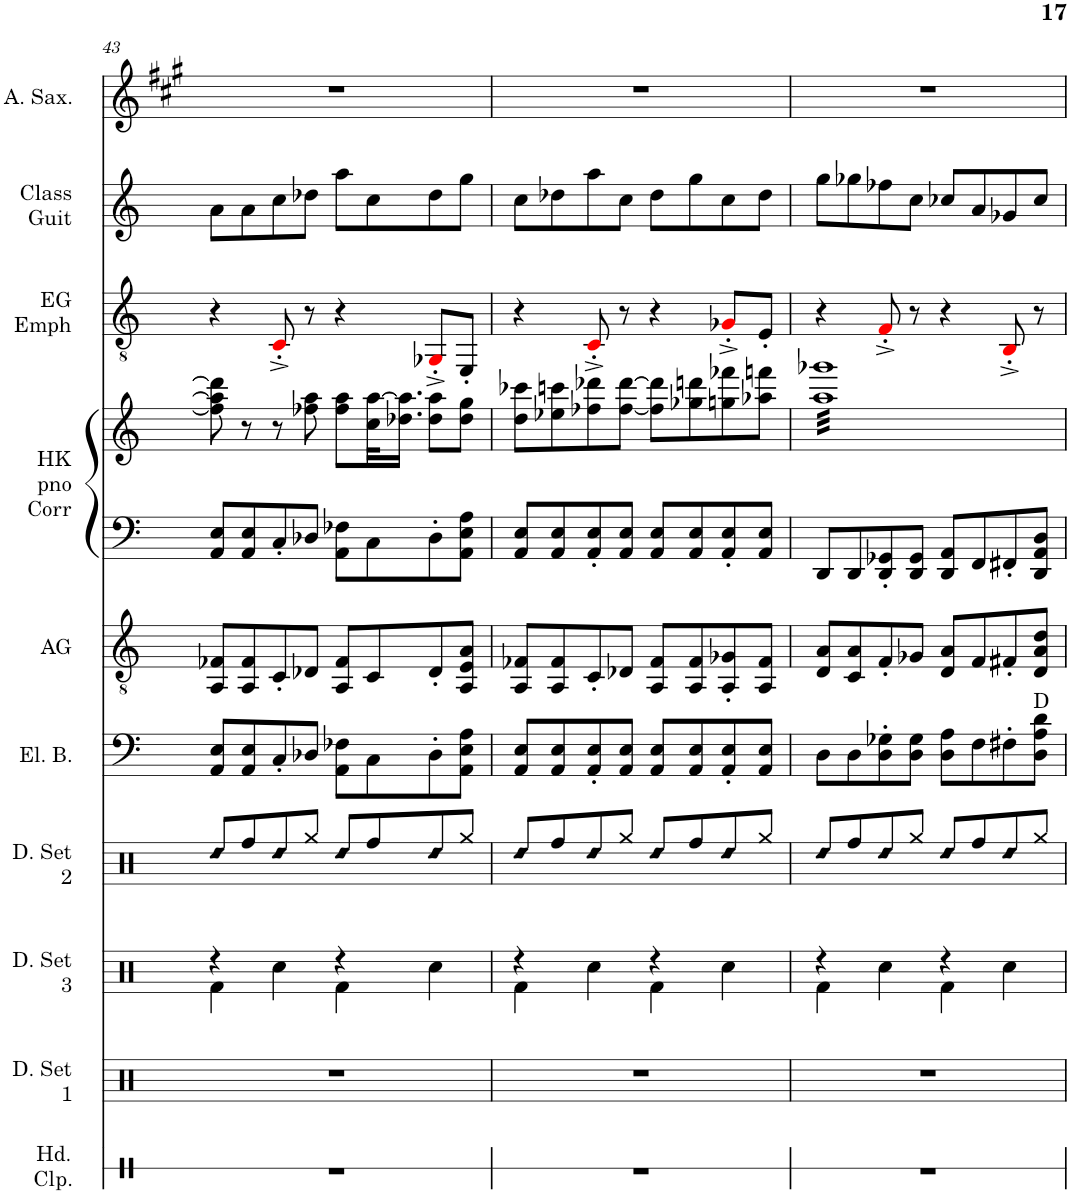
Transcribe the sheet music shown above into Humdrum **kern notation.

**kern	**kern	**kern	**kern	**kern	**kern	**kern	**kern	**kern	**kern	**kern
*part10	*part9	*part8	*part7	*part6	*part5	*part4	*part4	*part3	*part2	*part1
*staff11	*staff10	*staff9	*staff8	*staff7	*staff6	*staff5	*staff4	*staff3	*staff2	*staff1
*I"Hd.  Clp	*I"D. Set 1	*I"D. Set 3	*I"D. Set 2	*I"El. B.	*I"AG	*I"HK pno Corr	*	*I"EG Emph	*I"Class Guit	*I"A. Sax.
*I'Hd.  Clp.	*I'D. Set 1	*I'D. Set 3	*I'D. Set 2	*I'El. B.	*I'AG	*I'HK pno Corr	*	*I'EG Emph	*I'Class Guit	*I'A. Sax.
!!LO:PB:g=z
*clefX	*clefX	*clefX	*clefX	*clefF4	*clefGv2	*clefF4	*clefG2	*clefGv2	*clefG2	*clefG2
*	*	*	*	*Trd7c12	*	*	*	*	*	*Trd5c9
*k[]	*k[]	*k[]	*k[]	*k[]	*k[]	*k[]	*k[]	*k[]	*k[]	*k[f#c#g#]
*M4/4	*M4/4	*M4/4	*M4/4	*M4/4	*M4/4	*M4/4	*M4/4	*M4/4	*M4/4	*M4/4
=43	=43	=43	=43	=43	=43	=43	=43	=43	=43	=43
*	*	*^	*	*	*	*	*	*	*	*
!	!	!	!	!LO:N:head=diamond	!	!	!	!	!	!	!
1r	1r	4r	4Rf\	8Rdd/L	8AA/ 8E/L	8AA/ 8F-X/L	8AA/ 8E/L	8ff\] 8aa\] 8ddd\]	4r	8a\L	1r
.	.	.	.	8Rff/	8AA/ 8E/	8AA/ 8F-/	8AA/ 8E/	8r	.	8a\	.
!	!	!	!	!LO:N:head=diamond	!	!	!	!	!	!	!
.	.	4Rcc\	4ryy	8Rdd/	8C'/	8C'/	8C'/	8r	8C'^i/	8cc\	.
.	.	.	.	8Rgg/J	8D-X/J	8D-X/J	8D-X/J	8ff-X\ 8aa\	8r	8dd-X\J	.
!	!	!	!	!LO:N:head=diamond	!	!	!	!	!	!	!
.	.	4r	4Rf\	8Rdd/L	8AA\ 8F-X\L	8AA/ 8F-/L	8AA\ 8F-X\L	8ff-\ 8aa\L	4r	8aa\L	.
.	.	.	.	8Rff/	8C\	8C/	8C\	32cc\ [32aa\KL	.	8cc\	.
.	.	.	.	.	.	.	.	16.dd-X\ 16.aa\]JJ	.	.	.
!	!	!	!	!LO:N:head=diamond	!	!	!	!	!	!	!
.	.	4Rcc\	4ryy	8Rdd/	8D-'\	8D-'/	8D-'\	8dd-\ 8aa\L	8GG-X'^i/L	8dd-\	.
.	.	.	.	8Rgg/J	8AA\ 8E\ 8A\J	8AA/ 8E/ 8A/J	8AA\ 8E\ 8A\J	8dd-\ 8gg\J	8EE'/J	8gg\J	.
=44	=44	=44	=44	=44	=44	=44	=44	=44	=44	=44	=44
!	!	!	!	!LO:N:head=diamond	!	!	!	!	!	!	!
1r	1r	4r	4Rf\	8Rdd/L	8AA/ 8E/L	8AA/ 8F-X/L	8AA/ 8E/L	8dd\ 8ccc-X\L	4r	8cc\L	1r
.	.	.	.	8Rff/	8AA/ 8E/	8AA/ 8F-/	8AA/ 8E/	8ee-X\ 8cccn\	.	8dd-X\	.
!	!	!	!	!LO:N:head=diamond	!	!	!	!	!	!	!
.	.	4Rcc\	4ryy	8Rdd/	8AA/' 8E/'	8C'/	8AA/' 8E/'	8ff-X\ 8ddd-X\	8C'^i/	8aa\	.
.	.	.	.	8Rgg/J	8AA/ 8E/J	8D-X/J	8AA/ 8E/J	[8ff-\ [8ddd-\J	8r	8cc\J	.
!	!	!	!	!LO:N:head=diamond	!	!	!	!	!	!	!
.	.	4r	4Rf\	8Rdd/L	8AA/ 8E/L	8AA/ 8F-/L	8AA/ 8E/L	8ff-\] 8ddd-\]L	4r	8dd-\L	.
.	.	.	.	8Rff/	8AA/ 8E/	8AA/ 8F-/	8AA/ 8E/	8gg-X\ 8dddn\	.	8gg\	.
!	!	!	!	!LO:N:head=diamond	!	!	!	!	!	!	!
.	.	4Rcc\	4ryy	8Rdd/	8AA/' 8E/'	8AA/' 8G-X/'	8AA/' 8E/'	8ggn\ 8fff-X\	8G-X'^i/L	8cc\	.
.	.	.	.	8Rgg/J	8AA/ 8E/J	8AA/ 8F-/J	8AA/ 8E/J	8aa-X\ 8fffn\J	8E'/J	8dd-\J	.
=45	=45	=45	=45	=45	=45	=45	=45	=45	=45	=45	=45
!	!	!	!	!LO:N:head=diamond	!	!	!	!	!	!	!
*	*	*	*	*	*	*	*	*tremolo	*	*	*
1r	1r	4r	4Rf\	8Rdd/L	8D\L	8D/ 8A/L	8DD/L	32aa 32ggg-XLLL	4r	8gg\L	1r
.	.	.	.	.	.	.	.	32aa 32ggg-X	.	.	.
.	.	.	.	.	.	.	.	32aa 32ggg-X	.	.	.
.	.	.	.	.	.	.	.	32aa 32ggg-X	.	.	.
.	.	.	.	8Rff/	8D\	8C/ 8A/	8DD/	32aa 32ggg-X	.	8gg-X\	.
.	.	.	.	.	.	.	.	32aa 32ggg-X	.	.	.
.	.	.	.	.	.	.	.	32aa 32ggg-X	.	.	.
.	.	.	.	.	.	.	.	32aa 32ggg-X	.	.	.
!	!	!	!	!LO:N:head=diamond	!	!	!	!	!	!	!
.	.	4Rcc\	4ryy	8Rdd/	8D\' 8G-X\'	8F'/	8DD/' 8GG-X/'	32aa 32ggg-X	8F'^i/	8ff-X\	.
.	.	.	.	.	.	.	.	32aa 32ggg-X	.	.	.
.	.	.	.	.	.	.	.	32aa 32ggg-X	.	.	.
.	.	.	.	.	.	.	.	32aa 32ggg-X	.	.	.
.	.	.	.	8Rgg/J	8D\ 8G-\J	8G-X/J	8DD/ 8GG-/J	32aa 32ggg-X	8r	8cc\J	.
.	.	.	.	.	.	.	.	32aa 32ggg-X	.	.	.
.	.	.	.	.	.	.	.	32aa 32ggg-X	.	.	.
.	.	.	.	.	.	.	.	32aa 32ggg-X	.	.	.
!	!	!	!	!LO:N:head=diamond	!	!	!	!	!	!	!
.	.	4r	4Rf\	8Rdd/L	8D\ 8A\L	8D/ 8A/L	8DD/ 8AA/L	32aa 32ggg-X	4r	8cc-X/L	.
.	.	.	.	.	.	.	.	32aa 32ggg-X	.	.	.
.	.	.	.	.	.	.	.	32aa 32ggg-X	.	.	.
.	.	.	.	.	.	.	.	32aa 32ggg-X	.	.	.
.	.	.	.	8Rff/	8F\	8F/	8FF/	32aa 32ggg-X	.	8a/	.
.	.	.	.	.	.	.	.	32aa 32ggg-X	.	.	.
.	.	.	.	.	.	.	.	32aa 32ggg-X	.	.	.
.	.	.	.	.	.	.	.	32aa 32ggg-X	.	.	.
!	!	!	!	!LO:N:head=diamond	!	!	!	!	!	!	!
.	.	4Rcc\	4ryy	8Rdd/	8F#X'\	8F#X'/	8FF#X'/	32aa 32ggg-X	8BB'^i/	8g-X/	.
.	.	.	.	.	.	.	.	32aa 32ggg-X	.	.	.
.	.	.	.	.	.	.	.	32aa 32ggg-X	.	.	.
.	.	.	.	.	.	.	.	32aa 32ggg-X	.	.	.
!	!	!	!	!	!LO:TX:a:t=D	!	!	!	!	!	!
.	.	.	.	8Rgg/J	8D\ 8A\ 8d\J	8D/ 8A/ 8d/J	8DD/ 8AA/ 8D/J	32aa 32ggg-X	8r	8cc-/J	.
.	.	.	.	.	.	.	.	32aa 32ggg-X	.	.	.
.	.	.	.	.	.	.	.	32aa 32ggg-X	.	.	.
.	.	.	.	.	.	.	.	32aa 32ggg-XJJJ	.	.	.
*	*	*	*	*	*	*	*	*Xtremolo	*	*	*
*	*	*v	*v	*	*	*	*	*	*	*	*
=	=	=	=	=	=	=	=	=	=	=
*-	*-	*-	*-	*-	*-	*-	*-	*-	*-	*-
